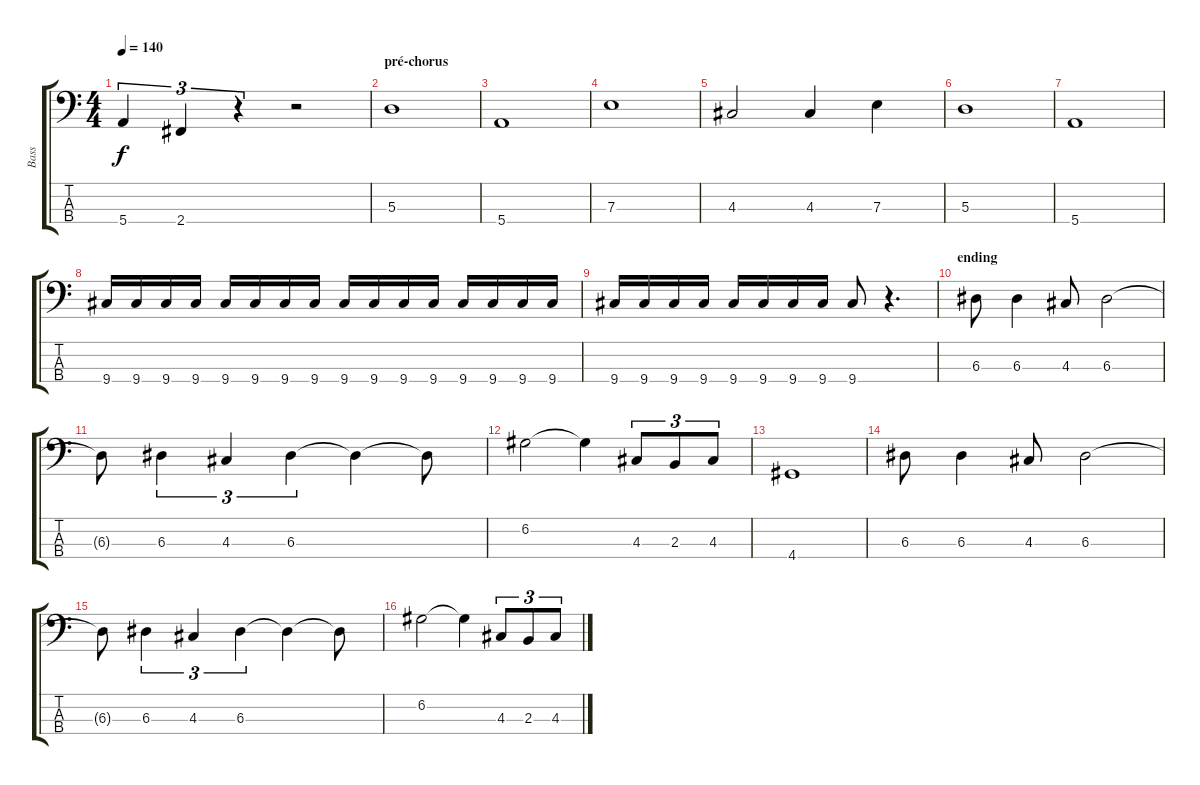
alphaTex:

\track ("Bass" "Bass") {instrument electricbassfinger}
\staff {score tabs}
\tuning (G2 D2 A1 E1) {hide}
\ts (4 4)
\tempo 140
\clef f4
\ks c
5.4.4{tu (3 2) dy f} 2.4.4{tu (3 2)} r.4{tu (3 2)} r.2 |
\section ("" "pré-chorus")
5.3.1 |
5.4.1 |
7.3.1 |
4.3.2 4.3.4 7.3.4 |
5.3.1 |
5.4.1 |
9.4.16 9.4.16 9.4.16 9.4.16 9.4.16 9.4.16 9.4.16 9.4.16 9.4.16 9.4.16 9.4.16 9.4.16 9.4.16 9.4.16 9.4.16 9.4.16 |
9.4.16 9.4.16 9.4.16 9.4.16 9.4.16 9.4.16 9.4.16 9.4.16 9.4.8 r.4{d} |
\section ("" "ending")
6.3.8 6.3.4 4.3.8 6.3.2 |
6.3{t}.8 6.3.4{tu (3 2)} 4.3.4{tu (3 2)} 6.3.4{tu (3 2)} 6.3{t}.4 6.3{t}.8 |
6.2.2 6.2{t}.4 4.3.8{tu (3 2)} 2.3.8{tu (3 2)} 4.3.8{tu (3 2)} |
4.4.1 |
6.3.8 6.3.4 4.3.8 6.3.2 |
6.3{t}.8 6.3.4{tu (3 2)} 4.3.4{tu (3 2)} 6.3.4{tu (3 2)} 6.3{t}.4 6.3{t}.8 |
6.2.2 6.2{t}.4 4.3.8{tu (3 2)} 2.3.8{tu (3 2)} 4.3.8{tu (3 2)}
